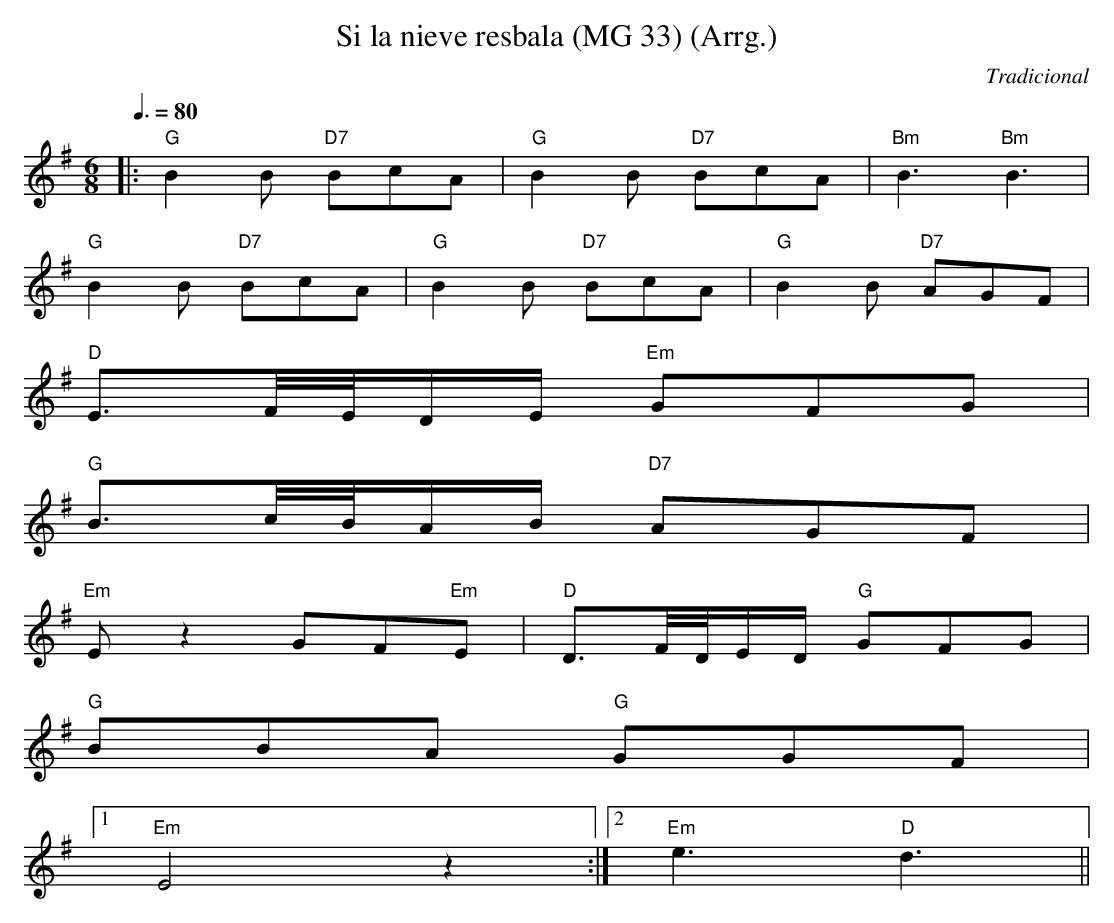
X:1
T:Si la nieve resbala (MG 33) (Arrg.)
C:Tradicional
E:Nivel 3
M:6/8
L:1/8
Q:3/8=80
K:G
|:"G"B2 B "D7"BcA| "G"B2 B "D7"BcA|"Bm"B3 "Bm"B3|
"G"B2 B "D7"BcA| "G"B2B "D7"BcA| "G" B2B "D7"AGF|
"D" E3/2F/4E/4D/2E/2 "Em"GFG|
"G"B3/2c/4B/4A/2B/2 "D7"AGF|
"Em"E z2 GF"Em"E| "D"D3/2F/4D/4E/2D/2 "G"GFG|
"G"BBA "G"GGF|
[1 "Em"E4 z2 :| [2 "Em"e3 "D"d3||
